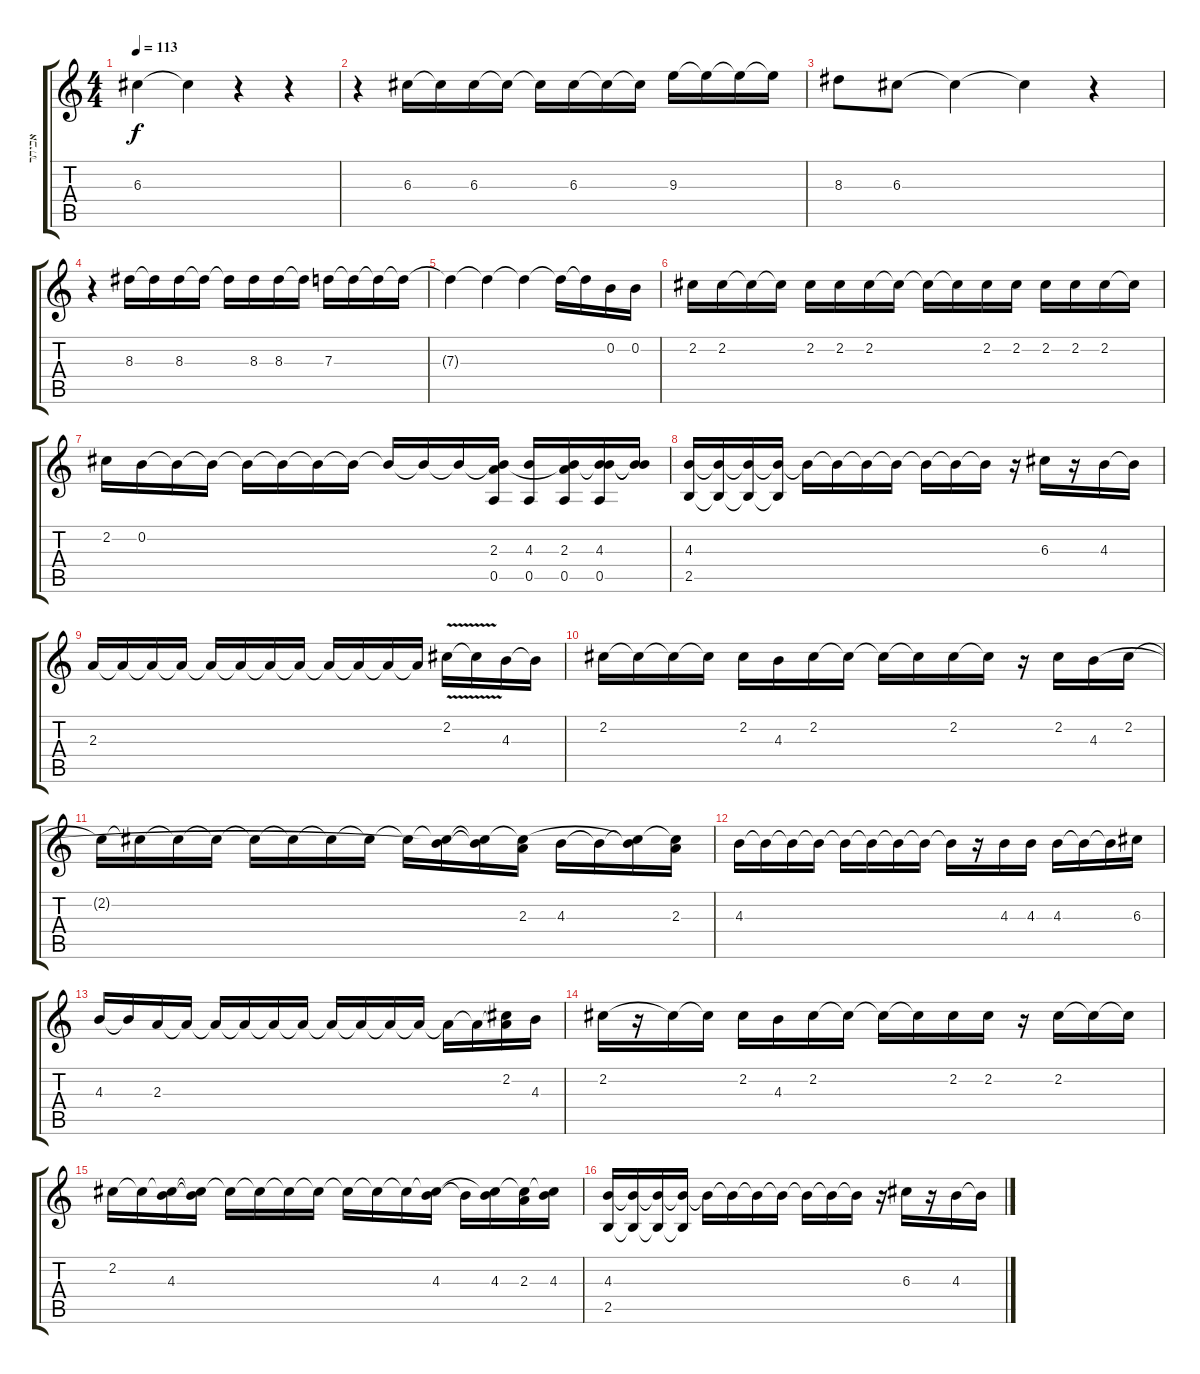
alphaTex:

\track ("אביתר" "אביתר") {instrument banjo}
\staff {score tabs}
\tuning (E4 B3 G3 D3 A2 E2) {hide}
\displaytranspose 12
\ts (4 4)
\tempo 113
\clef g2
\ks c
6.3{t}.4{dy f} 6.3{t}.4 r.4 r.4 |
r.4 6.3.16 6.3{t}.16 6.3.16 6.3{t}.16 6.3{t}.16 6.3.16 6.3{t}.16 6.3{t}.16 9.3.16 9.3{t}.16 9.3{t}.16 9.3{t}.16 |
8.3.8 6.3.8 6.3{t}.4 6.3{t}.4 r.4 |
r.4 8.3.16 8.3{t}.16 8.3.16 8.3{t}.16 8.3{t}.16 8.3.16 8.3.16 8.3{t}.16 7.3.16 7.3{t}.16 7.3{t}.16 7.3{t}.16 |
7.3{t}.4 7.3{t}.4 7.3{t}.4 7.3{t}.16 7.3{t}.16 0.2.16 0.2.16 |
2.2.16 2.2.16 2.2{t}.16 2.2{t}.16 2.2.16 2.2.16 2.2.16 2.2{t}.16 2.2{t}.16 2.2{t}.16 2.2.16 2.2.16 2.2.16 2.2.16 2.2.16 2.2{t}.16 |
2.2.16 0.2.16 0.2{t}.16 0.2{t}.16 0.2{t}.16 0.2{t}.16 0.2{t}.16 0.2{t}.16 0.2{t}.16 0.2{t}.16 0.2{t}.16 (0.2{t} 2.3 0.5).16 (4.3 0.5).16 (0.2{t} 2.3 0.5).16 (0.2{t} 4.3 0.5).16 (0.2{t} 4.3{t}).16 |
(4.3 2.5).16 (4.3{t} 2.5{t}).16 (4.3{t} 2.5{t}).16 (4.3{t} 2.5{t}).16 4.3{t}.16 4.3{t}.16 4.3{t}.16 4.3{t}.16 4.3{t}.16 4.3{t}.16 4.3{t}.16 r.16 6.3.16 r.16 4.3.16 4.3{t}.16 |
2.3.16 2.3{t}.16 2.3{t}.16 2.3{t}.16 2.3{t}.16 2.3{t}.16 2.3{t}.16 2.3{t}.16 2.3{t}.16 2.3{t}.16 2.3{t}.16 2.3{t}.16 2.2{v}.16 2.2{t}.16 4.3.16 4.3{t}.16 |
2.2.16 2.2{t}.16 2.2{t}.16 2.2{t}.16 2.2.16 4.3.16 2.2.16 2.2{t}.16 2.2{t}.16 2.2{t}.16 2.2.16 2.2{t}.16 r.16 2.2.16 4.3.16 2.2.16 |
2.2{t}.16 2.2{t}.16 2.2{t}.16 2.2{t}.16 2.2{t}.16 2.2{t}.16 2.2{t}.16 2.2{t}.16 2.2{t}.16 (2.2{t} 4.3{t}).16 (2.2{t} 4.3{t}).16 (2.2{t} 2.3).16 4.3.16 4.3{t}.16 (2.2{t} 4.3{t}).16 (2.2{t} 2.3).16 |
4.3.16 4.3{t}.16 4.3{t}.16 4.3{t}.16 4.3{t}.16 4.3{t}.16 4.3{t}.16 4.3{t}.16 4.3{t}.16 r.16 4.3.16 4.3.16 4.3.16 4.3{t}.16 4.3{t}.16 6.3.16 |
4.3.16 4.3{t}.16 2.3.16 2.3{t}.16 2.3{t}.16 2.3{t}.16 2.3{t}.16 2.3{t}.16 2.3{t}.16 2.3{t}.16 2.3{t}.16 2.3{t}.16 2.3{t}.16 2.3{t}.16 (2.2 2.3{t}).16 4.3.16 |
2.2.16 r.16 2.2{t}.16 2.2{t}.16 2.2.16 4.3.16 2.2.16 2.2{t}.16 2.2{t}.16 2.2{t}.16 2.2.16 2.2.16 r.16 2.2.16 2.2{t}.16 2.2{t}.16 |
2.2.16 2.2{t}.16 (2.2{t} 4.3).16 (2.2{t} 4.3{t}).16 2.2{t}.16 2.2{t}.16 2.2{t}.16 2.2{t}.16 2.2{t}.16 2.2{t}.16 2.2{t}.16 (2.2{t} 4.3).16 4.3{t}.16 (2.2{t} 4.3).16 (2.2{t} 2.3).16 (2.2{t} 4.3).16 |
(4.3 2.5).16 (4.3{t} 2.5{t}).16 (4.3{t} 2.5{t}).16 (4.3{t} 2.5{t}).16 4.3{t}.16 4.3{t}.16 4.3{t}.16 4.3{t}.16 4.3{t}.16 4.3{t}.16 4.3{t}.16 r.16 6.3.16 r.16 4.3.16 4.3{t}.16
